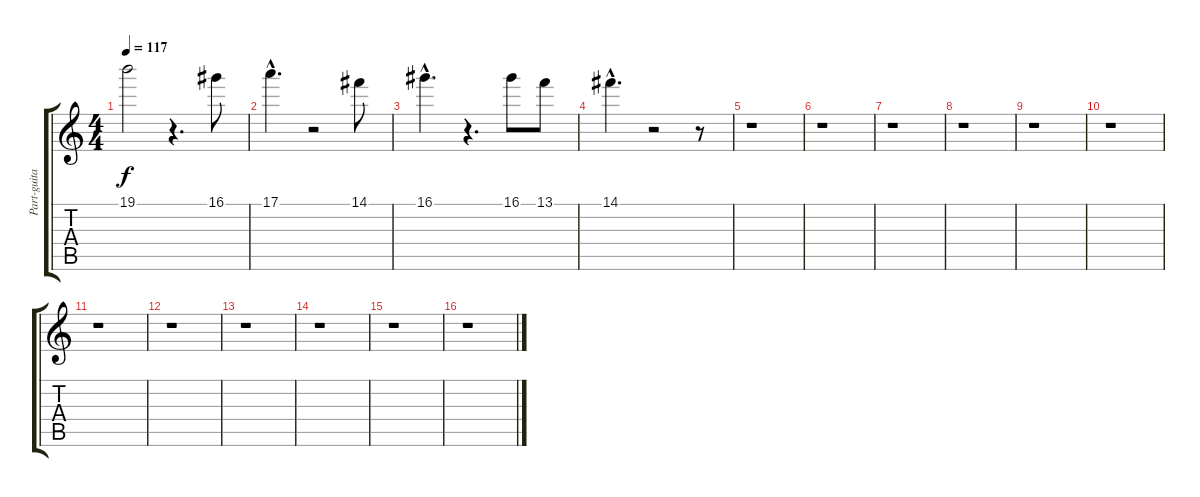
\track ("Part-guitar" "Part-guita") {instrument distortionguitar}
\staff {score tabs}
\tuning (E4 B3 G3 D3 A2 E2) {hide}
\ts (4 4)
\tempo 117
\clef g2
\ks c
19.1.2{dy f} r.4{d} 16.1.8 |
17.1{hac}.4{d} r.2 14.1.8 |
16.1{hac}.4{d} r.4{d} 16.1.8 13.1.8 |
14.1{hac}.4{d} r.2 r.8 |
r.1 |
r.1 |
r.1 |
r.1 |
r.1 |
r.1 |
r.1 |
r.1 |
r.1 |
r.1 |
r.1 |
r.1
